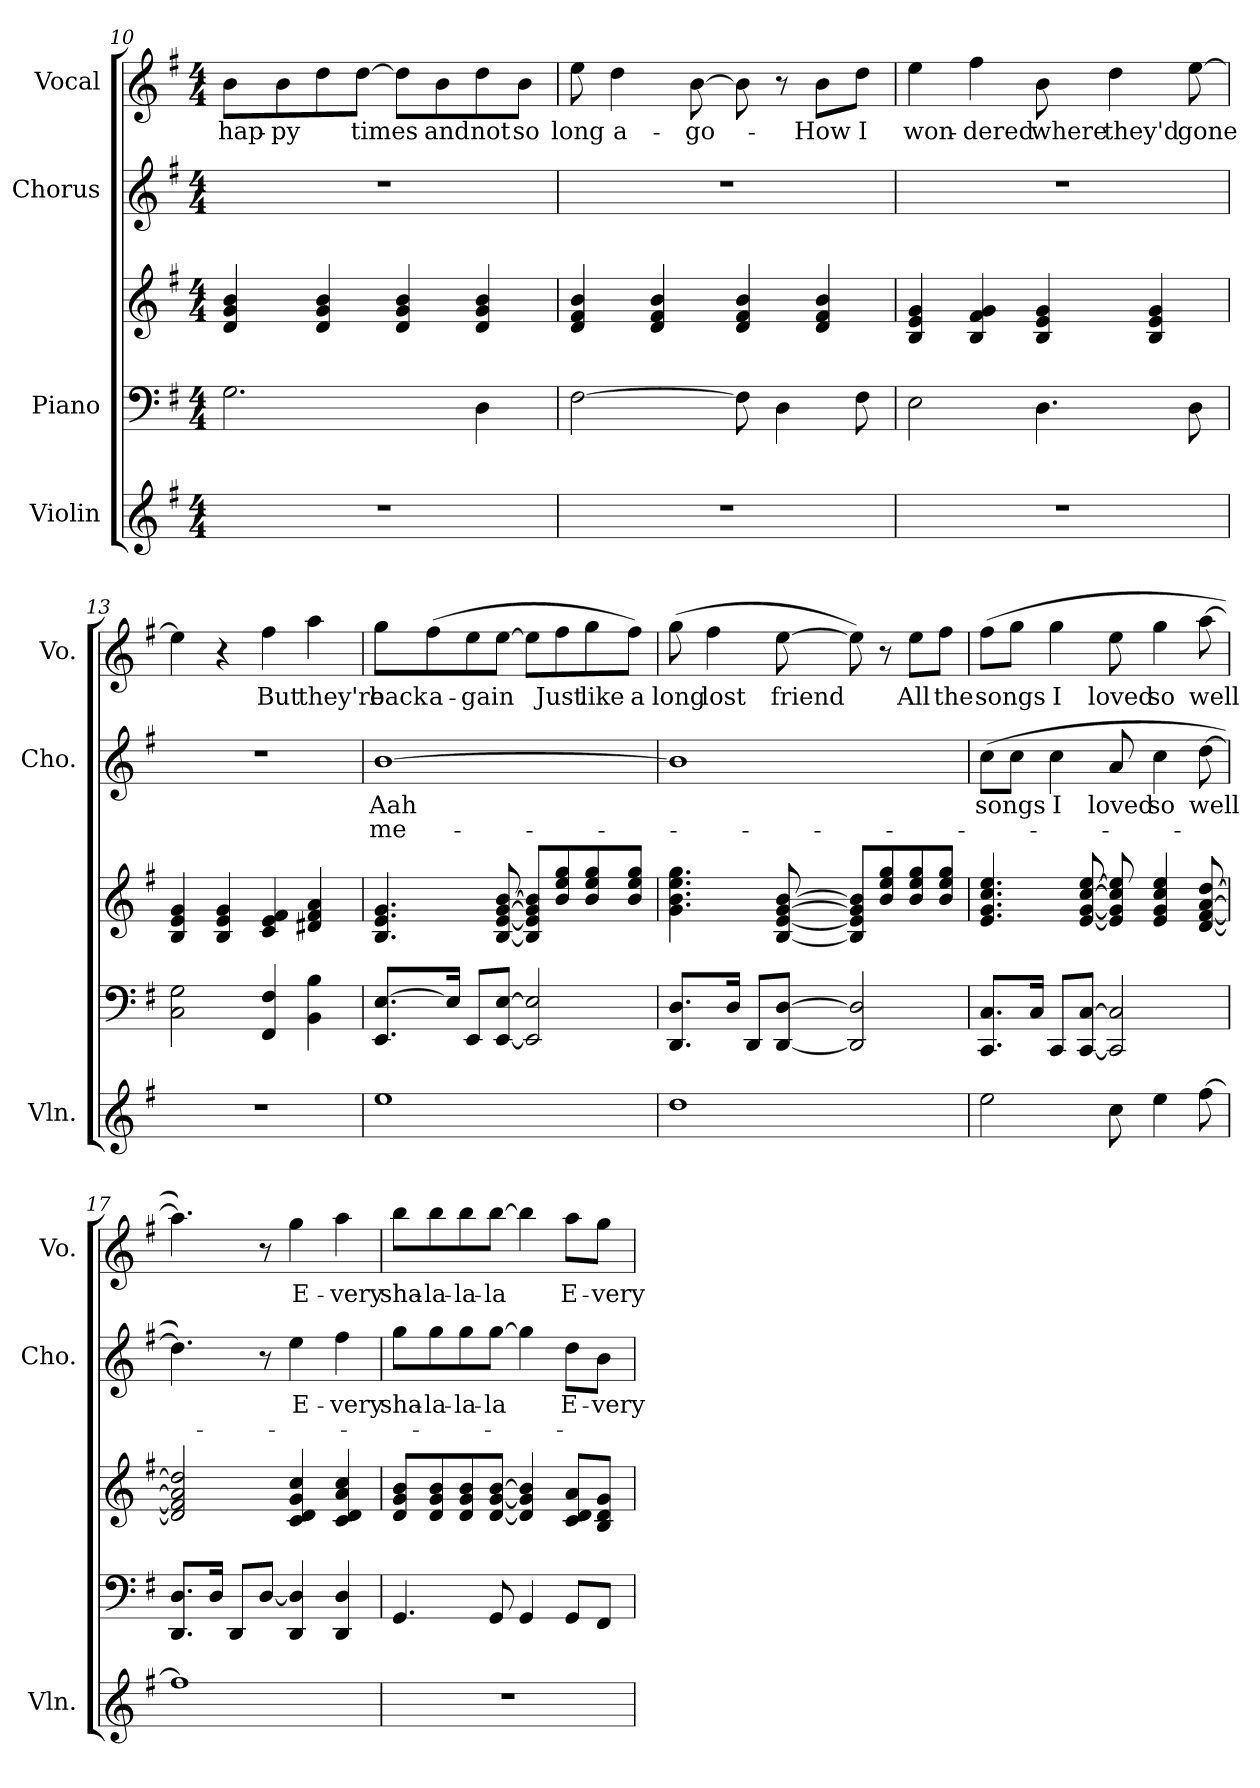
**kern	**kern	**kern	**kern	**text	**text	**kern	**text
*part4	*part3	*part3	*part2	*part2	*part2	*part1	*part1
*staff5	*staff4	*staff3	*staff2	*staff2	*staff2	*staff1	*staff1
*I"Violin	*I"Piano	*	*I"Chorus	*	*	*I"Vocal	*
*I'Vln.	*	*	*I'Cho.	*	*	*I'Vo.	*
!!LO:LB:g=z
*clefG2	*clefF4	*clefG2	*clefG2	*	*	*clefG2	*
*k[f#]	*k[f#]	*k[f#]	*k[f#]	*	*	*k[f#]	*
*M4/4	*M4/4	*M4/4	*M4/4	*	*	*M4/4	*
=10	=10	=10	=10	=10	=10	=10	=10
!	!	!	!	!	!	!	!LO:LY:b
1r	2.G\	4d/ 4g/ 4b/	1r	.	.	8b\L	hap-
!	!	!	!	!	!	!	!LO:LY:b
.	.	.	.	.	.	8b\	-py
.	.	4d/ 4g/ 4b/	.	.	.	8dd\	.
!	!	!	!	!	!	!	!LO:LY:b
.	.	.	.	.	.	[8dd\J	times
.	.	4d/ 4g/ 4b/	.	.	.	8dd\L]	.
!	!	!	!	!	!	!	!LO:LY:b
.	.	.	.	.	.	8b\	and
!	!	!	!	!	!	!	!LO:LY:b
.	4D\	4d/ 4g/ 4b/	.	.	.	8dd\	not
!	!	!	!	!	!	!	!LO:LY:b
.	.	.	.	.	.	8b\J	so
=11	=11	=11	=11	=11	=11	=11	=11
!	!	!	!	!	!	!	!LO:LY:b
1r	[2F#\	4d/ 4f#/ 4b/	1r	.	.	8ee\	long
!	!	!	!	!	!	!	!LO:LY:b
.	.	.	.	.	.	4dd\	a-
.	.	4d/ 4f#/ 4b/	.	.	.	.	.
!	!	!	!	!	!	!	!LO:LY:b
.	.	.	.	.	.	[8b\	-go-
.	8F#\]	4d/ 4f#/ 4b/	.	.	.	8b\]	.
.	4D\	.	.	.	.	8r	.
!	!	!	!	!	!	!	!LO:LY:b
.	.	4d/ 4f#/ 4b/	.	.	.	8b\L	-How
!	!	!	!	!	!	!	!LO:LY:b
.	8F#\	.	.	.	.	8dd\J	I
=12	=12	=12	=12	=12	=12	=12	=12
!	!	!	!	!	!	!	!LO:LY:b
1r	2E\	4B/ 4e/ 4g/	1r	.	.	4ee\	won-
!	!	!	!	!	!	!	!LO:LY:b
.	.	4B/ 4f#/ 4g/	.	.	.	4ff#\	dered
!	!	!	!	!	!	!	!LO:LY:b
.	4.D\	4B/ 4e/ 4g/	.	.	.	8b\	where
!	!	!	!	!	!	!	!LO:LY:b
.	.	.	.	.	.	4dd\	they'd
.	.	4B/ 4e/ 4g/	.	.	.	.	.
!	!	!	!	!	!	!	!LO:LY:b
.	8D\	.	.	.	.	[8ee\	gone
!!LO:PB:g=z
=13	=13	=13	=13	=13	=13	=13	=13
1r	2C\ 2G\	4B/ 4e/ 4g/	1r	.	.	4ee\]	.
.	.	4B/ 4e/ 4g/	.	.	.	4r	.
!	!	!	!	!	!	!	!LO:LY:b
.	4FF#/ 4F#/	4c/ 4e/ 4f#/	.	.	.	4ff#\	But
!	!	!	!	!	!	!	!LO:LY:b
.	4BB\ 4B\	4d#X/ 4f#/ 4a/	.	.	.	4aa\	they're
=14	=14	=14	=14	=14	=14	=14	=14
!	!	!	!	!LO:LY:b	!LO:LY:b	!	!LO:LY:b
1ee	8.EE/ [8.E/L	4.B/ 4.e/ 4.g/	[1b	Aah	me-	8gg\L	back
!	!	!	!	!	!	!	!LO:LY:b
.	.	.	.	.	.	(>8ff#\	a-
.	16E/Jk]	.	.	.	.	.	.
!	!	!	!	!	!	!	!LO:LY:b
.	8EE/L	.	.	.	.	8ee\	-gain
.	[8EE/ [8E/J	[8B/ [8e/ [8g/ [8b/	.	.	.	[8ee\J	.
.	2EE/] 2E/]	8B/] 8e/] 8g/] 8b/]L	.	.	.	8ee\L]	.
!	!	!	!	!	!	!	!LO:LY:b
.	.	8b/ 8ee/ 8gg/	.	.	.	8ff#\	Just
!	!	!	!	!	!	!	!LO:LY:b
.	.	8b/ 8ee/ 8gg/	.	.	.	8gg\	like
!	!	!	!	!	!	!	!LO:LY:b
.	.	8b/ 8ee/ 8gg/J	.	.	.	8ff#\J)	a
=15	=15	=15	=15	=15	=15	=15	=15
!	!	!	!	!	!	!	!LO:LY:b
1dd	8.DD/ 8.D/L	4.g\ 4.b\ 4.ee\ 4.gg\	1b]	.	.	(>8gg\	long
!	!	!	!	!	!	!	!LO:LY:b
.	.	.	.	.	.	4ff#\	lost
.	16D/Jk	.	.	.	.	.	.
.	8DD/L	.	.	.	.	.	.
!	!	!	!	!	!	!	!LO:LY:b
.	[8DD/ [8D/J	[8B/ [8e/ [8g/ [8b/	.	.	.	[8ee\	friend
.	2DD/] 2D/]	8B/] 8e/] 8g/] 8b/]L	.	.	.	8ee\])	.
.	.	8b/ 8ee/ 8gg/	.	.	.	8r	.
!	!	!	!	!	!	!	!LO:LY:b
.	.	8b/ 8ee/ 8gg/	.	.	.	8ee\L	All
!	!	!	!	!	!	!	!LO:LY:b
.	.	8b/ 8ee/ 8gg/J	.	.	.	8ff#\J	the
!!LO:LB:g=z
=16	=16	=16	=16	=16	=16	=16	=16
!	!	!	!	!LO:LY:b	!	!	!LO:LY:b
2ee\	8.CC/ 8.C/L	4.e/ 4.g/ 4.cc/ 4.ee/	(>8cc\L	songs	.	(>8ff#\L	songs
.	.	.	8cc\J	.	.	8gg\J	.
.	16C/Jk	.	.	.	.	.	.
!	!	!	!	!LO:LY:b	!	!	!LO:LY:b
.	8CC/L	.	4cc\	I	.	4gg\	I
.	[8CC/ [8C/J	[8e/ [8g/ [8cc/ [8ee/	.	.	.	.	.
!	!	!	!	!LO:LY:b	!	!	!LO:LY:b
8cc\	2CC/] 2C/]	8e/] 8g/] 8cc/] 8ee/]	8a/	loved	.	8ee\	loved
!	!	!	!	!LO:LY:b	!	!	!LO:LY:b
4ee\	.	4e/ 4g/ 4cc/ 4ee/	4cc\	so	.	4gg\	so
!	!	!	!	!LO:LY:b	!	!	!LO:LY:b
[8ff#\	.	[8d/ [8f#/ [8a/ [8dd/	[8dd\	well	.	[8aa\	well
=17	=17	=17	=17	=17	=17	=17	=17
1ff#]	8.DD/ 8.D/L	2d/] 2f#/] 2a/] 2dd/]	4.dd\])	.	.	4.aa\])	.
.	16D/Jk	.	.	.	.	.	.
.	8DD/L	.	.	.	.	.	.
.	[8D/J	.	8r	.	.	8r	.
!	!	!	!	!LO:LY:b	!	!	!LO:LY:b
.	4DD/ 4D/]	4c/ 4d/ 4g/ 4cc/	4ee\	E-	.	4gg\	E-
!	!	!	!	!LO:LY:b	!	!	!LO:LY:b
.	4DD/ 4D/	4c/ 4d/ 4a/ 4cc/	4ff#\	very	.	4aa\	very
=18	=18	=18	=18	=18	=18	=18	=18
!	!	!	!	!LO:LY:b	!	!	!LO:LY:b
1r	4.GG/	8d/ 8g/ 8b/L	8gg\L	sha-	.	8bb\L	sha-
!	!	!	!	!LO:LY:b	!	!	!LO:LY:b
.	.	8d/ 8g/ 8b/	8gg\	-la-	.	8bb\	-la-
!	!	!	!	!LO:LY:b	!	!	!LO:LY:b
.	.	8d/ 8g/ 8b/	8gg\	-la-	.	8bb\	-la-
!	!	!	!	!LO:LY:b	!	!	!LO:LY:b
.	8GG/	[8d/ [8g/ [8b/J	[8gg\J	-la	.	[8bb\J	-la
.	4GG/	4d/] 4g/] 4b/]	4gg\]	.	.	4bb\]	.
!	!	!	!	!LO:LY:b	!	!	!LO:LY:b
.	8GG/L	8c/ 8d/ 8a/L	8dd\L	E-	.	8aa\L	E-
!	!	!	!	!LO:LY:b	!	!	!LO:LY:b
.	8FF#/J	8B/ 8d/ 8g/J	8b\J	-very	.	8gg\J	-very
=	=	=	=	=	=	=	=
*-	*-	*-	*-	*-	*-	*-	*-
